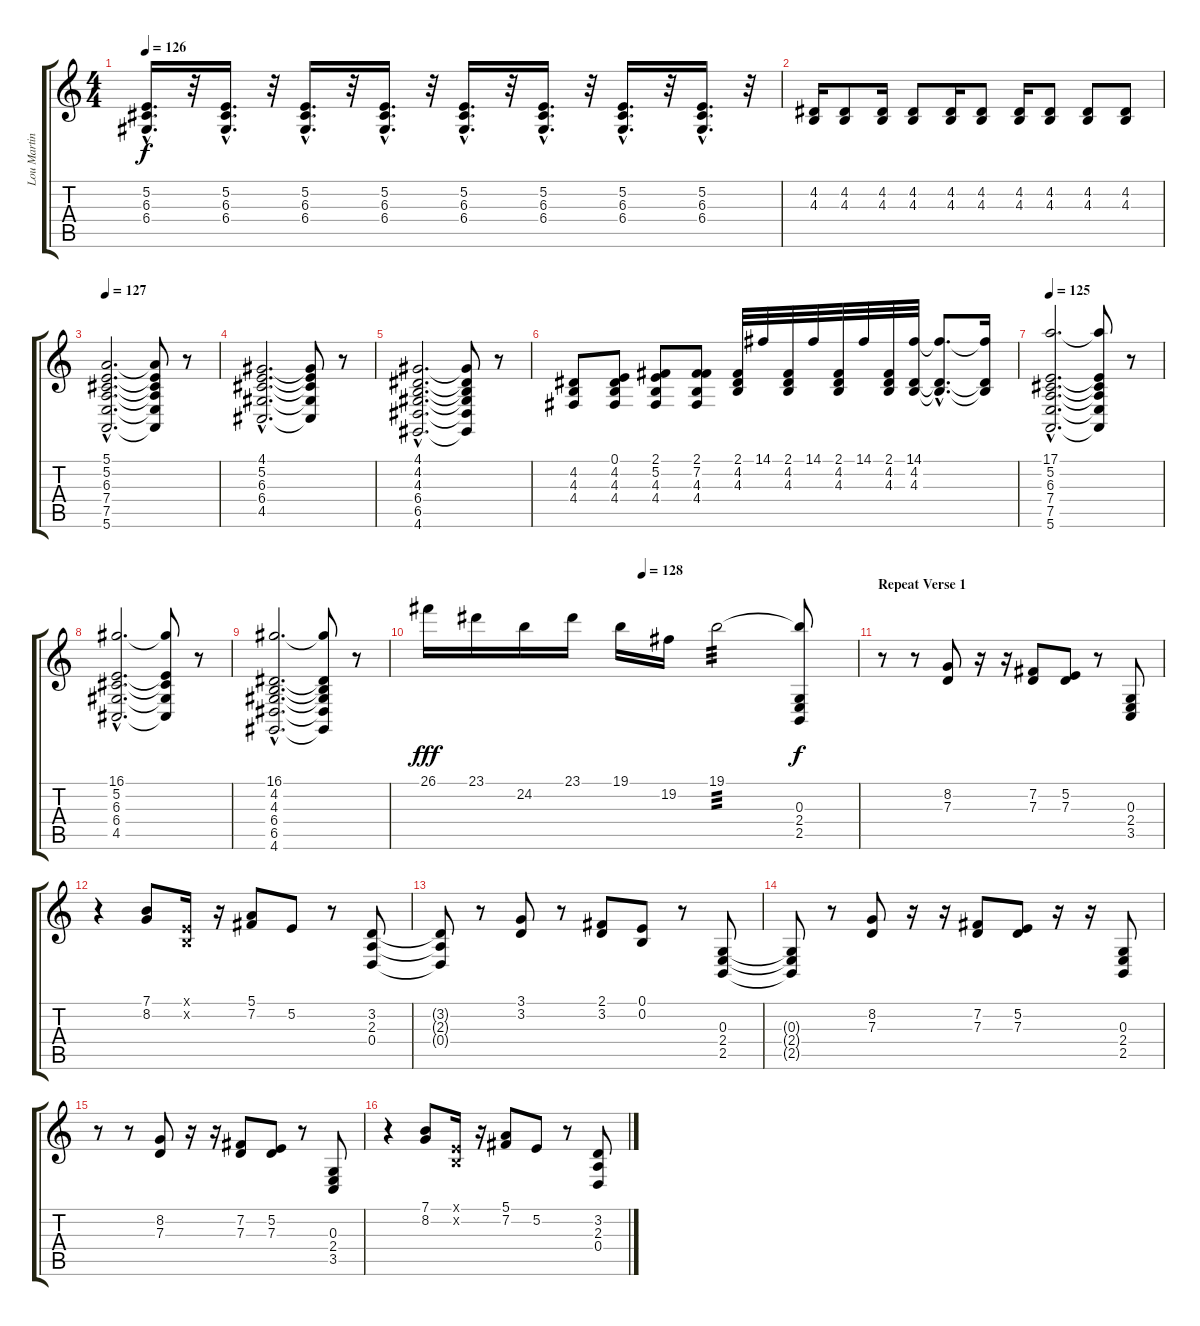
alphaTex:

\track ("Lou Martin" "Lou Martin") {instrument drawbarorgan}
\staff {score tabs}
\tuning (E4 B3 G3 D3 A2 E2) {hide}
\ts (4 4)
\tempo 126
\clef g2
\ks c
(5.2{hac} 6.3{hac} 6.4{hac}).16{d dy f} r.32 (5.2{hac} 6.3{hac} 6.4{hac}).16{d} r.32 (5.2{hac} 6.3{hac} 6.4{hac}).16{d} r.32 (5.2{hac} 6.3{hac} 6.4{hac}).16{d} r.32 (5.2{hac} 6.3{hac} 6.4{hac}).16{d} r.32 (5.2{hac} 6.3{hac} 6.4{hac}).16{d} r.32 (5.2{hac} 6.3{hac} 6.4{hac}).16{d} r.32 (5.2{hac} 6.3{hac} 6.4{hac}).16{d} r.32 |
(4.2 4.3).16 (4.2 4.3).8 (4.2 4.3).16 (4.2 4.3).8 (4.2 4.3).16 (4.2 4.3).8 (4.2 4.3).16 (4.2 4.3).8 (4.2 4.3).8 (4.2 4.3).8 |
\tempo 127
(5.1{hac} 5.2{hac} 6.3{hac} 7.4{hac} 7.5{hac} 5.6{hac}).2{d} (5.1{t} 5.2{t} 6.3{t} 7.4{t} 7.5{t} 5.6{t}).8 r.8 |
(4.1{hac} 5.2{hac} 6.3{hac} 6.4{hac} 4.5{hac}).2{d} (4.1{t} 5.2{t} 6.3{t} 6.4{t} 4.5{t}).8 r.8 |
(4.1{hac} 4.2{hac} 4.3{hac} 6.4{hac} 6.5{hac} 4.6{hac}).2{d} (4.1{t} 4.2{t} 4.3{t} 6.4{t} 6.5{t} 4.6{t}).8 r.8 |
(4.2 4.3 4.4).8 (0.1 4.2 4.3 4.4).8 (2.1 5.2 4.3 4.4).8 (2.1 7.2 4.3 4.4).8 (2.1 4.2 4.3).32 14.1.32 (2.1 4.2 4.3).32 14.1.32 (2.1 4.2 4.3).32 14.1.32 (2.1 4.2 4.3).32 (14.1 4.2 4.3).32 (14.1{hac t} 4.2{hac t} 4.3{hac t}).8{d} (14.1{t} 4.2{t} 4.3{t}).16 |
\tempo 125
(17.1{hac} 5.2{hac} 6.3{hac} 7.4{hac} 7.5{hac} 5.6{hac}).2{d} (17.1{t} 5.2{t} 6.3{t} 7.4{t} 7.5{t} 5.6{t}).8 r.8 |
(16.1{hac} 5.2{hac} 6.3{hac} 6.4{hac} 4.5{hac}).2{d} (16.1{t} 5.2{t} 6.3{t} 6.4{t} 4.5{t}).8 r.8 |
(16.1{hac} 4.2{hac} 4.3{hac} 6.4{hac} 6.5{hac} 4.6{hac}).2{d} (16.1{t} 4.2{t} 4.3{t} 6.4{t} 6.5{t} 4.6{t}).8 r.8 |
\tempo (128 0.5)
26.1.16{dy fff} 23.1.16 24.2.16 23.1.16 19.1.16 19.2.16 19.1.2{tp 3} (19.1{t} 0.3 2.4 2.5).8{dy f} |
\section ("" "Repeat Verse 1")
r.8 r.8 (8.2 7.3).8 r.16 r.16 (7.2 7.3).8 (5.2 7.3).8 r.8 (0.3 2.4 3.5).8 |
r.4 (7.1 8.2).8 (0.1{x} 0.2{x}).16 r.16 (5.1 7.2).8 5.2.8 r.8 (3.2 2.3 0.4).8 |
(3.2{t} 2.3{t} 0.4{t}).8 r.8 (3.1 3.2).8 r.8 (2.1 3.2).8 (0.1 0.2).8 r.8 (0.3 2.4 2.5).8 |
(0.3{t} 2.4{t} 2.5{t}).8 r.8 (8.2 7.3).8 r.16 r.16 (7.2 7.3).8 (5.2 7.3).8 r.16 r.16 (0.3 2.4 2.5).8 |
r.8 r.8 (8.2 7.3).8 r.16 r.16 (7.2 7.3).8 (5.2 7.3).8 r.8 (0.3 2.4 3.5).8 |
r.4 (7.1 8.2).8 (0.1{x} 0.2{x}).16 r.16 (5.1 7.2).8 5.2.8 r.8 (3.2 2.3 0.4).8
